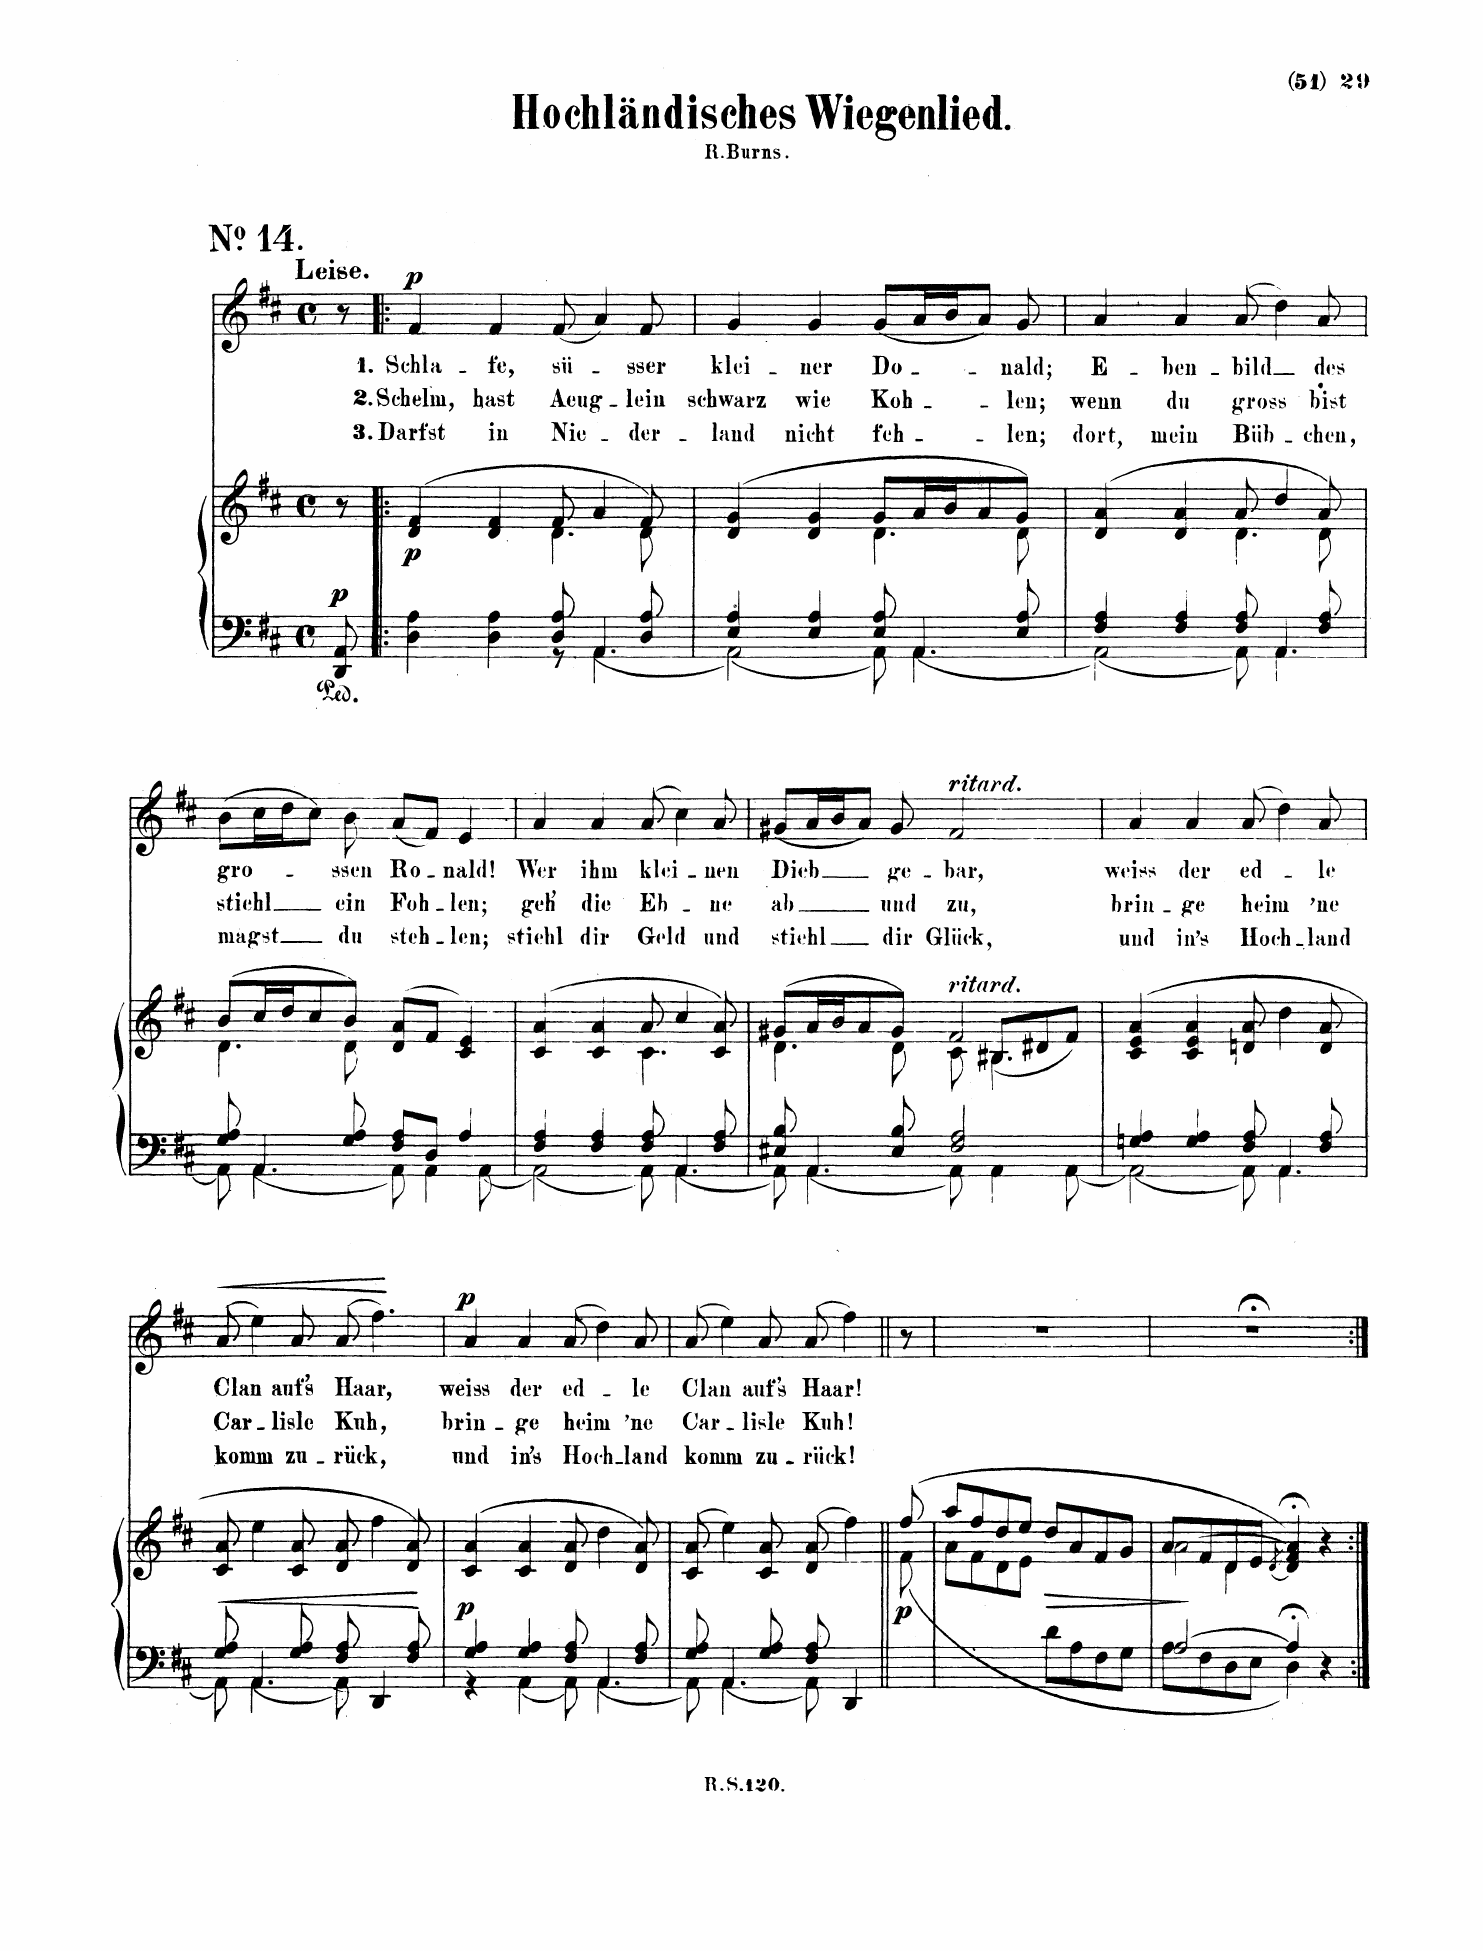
**kern	**kern	**dynam	**kern	**text	**text	**text	**dynam
*part2	*part2	*part2	*part1	*part1	*part1	*part1	*part1
*staff3	*staff2	*staff2/3	*staff1	*staff1	*staff1	*staff1	*staff1
*I"Piano	*	*	*I"Voice	*	*	*	*
*I'Pno	*	*	*	*	*	*	*
*clefF4	*clefG2	*	*clefG2	*	*	*	*
*k[f#c#]	*k[f#c#]	*	*k[f#c#]	*	*	*	*
*M4/4	*M4/4	*	*M4/4	*	*	*	*
*met(c)	*met(c)	*	*met(c)	*	*	*	*
=	=	=	=	=	=	=	=
!	!	!	!LO:TX:a:B:t=Leise	!	!	!	!
!	!	!LO:DY:a=2	!	!	!	!	!
8DD/ 8AA/	8r	p	8r	.	.	.	.
=1!|:	=1!|:	=1!|:	=1!|:	=1!|:	=1!|:	=1!|:	=1!|:
*^	*^	*	*	*	*	*	*
!	!	!	!	!LO:DY:b	!	!	!	!	!LO:DY:a
4D\ 4A\	2ryy	(4d/ 4f#/	2ryy	p	4f#/	1. Schla-	2. Schelm,	3. Darfst	p
4D\ 4A\	.	4d/ 4f#/	.	.	4f#/	-fe,	hast	in	.
8D/ 8A/	8r	8f#/	4.d\	.	(8f#/	sü-	Aeug-	Nie-	.
4AA/	[4.AA\	4a/	.	.	4a/)	.	.	.	.
8D/ 8A/	.	8f#/)	8d\	.	8f#/	-sser	-lein	-der-	.
=2	=2	=2	=2	=2	=2	=2	=2	=2	=2
4E/ 4A/	2AA\_	(4d/ 4g/	2ryy	.	4g/	klei-	schwarz	-land	.
4E/ 4A/	.	4d/ 4g/	.	.	4g/	-ner	wie	nicht	.
8E/ 8A/	8AA\]	8g/L	4.d\	.	(8g/L	Do-	Koh-	feh-	.
4AA/	[4.AA\	16a/L	.	.	16a/L	.	.	.	.
.	.	16b/J	.	.	16b/J	.	.	.	.
.	.	8a/	.	.	8a/J)	.	.	.	.
8E/ 8A/	.	8g/J)	8d\	.	8g/	-nald;	-len;	-len;	.
=3	=3	=3	=3	=3	=3	=3	=3	=3	=3
4F#/ 4A/	2AA\_	(4d/ 4a/	2ryy	.	4a/	E-	wenn	dort,	.
4F#/ 4A/	.	4d/ 4a/	.	.	4a/	-ben-	du	mein	.
8F#/ 8A/	8AA\]	8a/	4.d\	.	(8a/	-bild	gross	Büb-	.
4AA/	[4.AA\	4dd/	.	.	4dd\)	.	.	.	.
8F#/ 8A/	.	8a/)	8d\	.	8a/	des	bist	-chen,	.
=4	=4	=4	=4	=4	=4	=4	=4	=4	=4
8G/ 8A/	8AA\]	(8b/L	4.d\	.	(8b\L	gro-	stiehl	magst	.
4AA/	[4.AA\	16cc#/L	.	.	16cc#\L	.	.	.	.
.	.	16dd/J	.	.	16dd\J	.	.	.	.
.	.	8cc#/	.	.	8cc#\J)	.	.	.	.
8G/ 8A/	.	8b/J)	8d\	.	8b\	-ssen	ein	du	.
8F#/ 8A/L	8AA\]	(>8d/ 8a/L	2ryy	.	(8a/L	Ro-	Foh-	steh-	.
8D/J	4AA\	8f#/J	.	.	8f#/J)	.	.	.	.
4A/	.	4c#/ 4e/)	.	.	4e/	-nald!	-len;	-len;	.
.	[8AA\	.	.	.	.	.	.	.	.
=5	=5	=5	=5	=5	=5	=5	=5	=5	=5
4F#/ 4A/	2AA\_	(4c#/ 4a/	2ryy	.	4a/	Wer	geh’	stiehl	.
4F#/ 4A/	.	4c#/ 4a/	.	.	4a/	ihm	die	dir	.
8F#/ 8A/	8AA\]	8a/	4.c#\	.	(8a/	klei-	Eb-	Geld	.
4AA/	[4.AA\	4cc#/	.	.	4cc#\)	.	.	.	.
8F#/ 8A/	.	8c#/ 8a/)	8ryy	.	8a/	-nen	-ne	und	.
=6	=6	=6	=6	=6	=6	=6	=6	=6	=6
*	*	*	*^	*	*	*	*	*	*
8E#X/ 8B/	8AA\]	(8g#X/L	4.d\	8ryy	.	(8g#X/L	-Dieb	-ab	stiehl	.
*	*	*	*v	*v	*	*	*	*	*	*
4AA/	[4.AA\	16a/L	.	.	16a/L	.	.	.	.
.	.	16b/J	.	.	16b/J	.	.	.	.
.	.	8a/	.	.	8a/J)	.	.	.	.
8E#/ 8B/	.	8g#/J)	8d\	.	8g#/	ge-	und	dir	.
!	!	!	!	!	!LO:TX:a:i:t=ritard.	!	!	!	!
!	!	!LO:TX:a:i:t=ritard.	!	!	!	!	!	!	!
2F#/ 2A/	8AA\]	2f#/	8c#\	.	2f#/	-bar,	zu,	Glück,	.
*	*	*	*^	*	*	*	*	*	*
.	4AA\	.	(8B#X/L	4.B#\	.	.	.	.	.	.
.	.	.	8d#X/	.	.	.	.	.	.	.
.	[8AA\	.	8f#/J)	.	.	.	.	.	.	.
*	*	*v	*v	*v	*	*	*	*	*	*
=7	=7	=7	=7	=7	=7	=7	=7	=7
4Gn/ 4A/	2AA\_	(4c#/ 4e/ 4a/	.	4a/	weiss	brin-	und	.
4G/ 4A/	.	4c#/ 4e/ 4a/	.	4a/	der	-ge	in’s	.
8F#/ 8A/	8AA\]	8dn/ 8a/	.	(8a/	ed-	heim	Hoch-	.
4AA/	[4.AA\	4dd\	.	4dd\)	.	.	.	.
8F#/ 8A/	.	8d/ 8a/	.	8a/	-le	’ne	-land	.
=8	=8	=8	=8	=8	=8	=8	=8	=8
!	!	!	!LO:HP:b	!	!	!	!	!LO:HP:b
8G/ 8A/	8AA\]	8c#/ 8a/	<	(8a/	Clan	Car-	komm	<
4AA/	[4.AA\	4ee\	.	4ee\)	.	.	.	.
8G/ 8A/	.	8c#/ 8a/	.	8a/	auf’s	-lisle	zu-	.
8F#/ 8A/	8AA\]	8d/ 8a/	.	(8a/	Haar,	Kuh,	-rück,	.
4DD/	4.ryy	4ff#\	.	4.ff#\)	.	.	.	[
8F#/ 8A/	.	8d/ 8a/)	[	.	.	.	.	.
=9	=9	=9	=9	=9	=9	=9	=9	=9
!	!	!	!LO:DY:b	!	!	!	!	!LO:DY:a
4G/ 4A/	4r	(4c#/ 4a/	p	4a/	weiss	brin-	und	p
4G/ 4A/	[4AA\	4c#/ 4a/	.	4a/	der	-ge	in’s	.
8F#/ 8A/	8AA\]	8d/ 8a/	.	(8a/	ed-	heim	Hoch-	.
4AA/	[4.AA\	4dd\	.	4dd\)	.	.	.	.
8F#/ 8A/	.	8d/ 8a/)	.	8a/	-le	’ne	-land	.
=10	=10	=10	=10	=10	=10	=10	=10	=10
8G/ 8A/	8AA\]	(8c#/ 8a/	.	(8a/	Clan	Car-	komm	.
4AA/	[4.AA\	4ee\)	.	4ee\)	.	.	.	.
8G/ 8A/	.	8c#/ 8a/	.	8a/	auf’s	-lisle	zu-	.
8F#/ 8A/	8AA\]	(8d/ 8a/	.	(8a/	Haar!	Kuh!	-rück!	.
4DD/	4ryy	4ff#\)	.	4ff#\)	.	.	.	.
=10X1||	=10X1||	=10X1||	=10X1||	=10X1||	=10X1||	=10X1||	=10X1||	=10X1||
*	*	*^	*	*	*	*	*	*
!	!	!	!	!LO:DY:a=2	!	!	!	!	!
*v	*v	*	*	*	*	*	*	*	*
8ryy	(8ff#/	(<8f#\	p	8r	.	.	.	.
=11	=11	=11	=11	=11	=11	=11	=11	=11
2ryy	8aa/L	8a\L	.	1r	.	.	.	.
.	8ff#/	8f#\	.	.	.	.	.	.
.	8dd/	8d\	.	.	.	.	.	.
.	8ee/J	8e\J	.	.	.	.	.	.
!	!	!	!LO:HP:b	!	!	!	!	!
8d\L	8dd/L	2ryy	>	.	.	.	.	.
8A\	8a/	.	.	.	.	.	.	.
8F#\	8f#/	.	.	.	.	.	.	.
8G\J	8g/J	.	.	.	.	.	.	.
=12	=12	=12	=12	=12	=12	=12	=12	=12
*^	*	*^	*	*	*	*	*	*
[2A/	8A\L	8a/L	[>2a\	4ryy	.	1r;<	.	.	.	.
.	8F#\	8f#/	.	.	]	.	.	.	.	.
.	8D\	8d/	.	4d\	.	.	.	.	.	.
.	8E\J	8e/J	.	.	.	.	.	.	.	.
.	.	(8qd/	.	.	.	.	.	.	.	.
4A;</])	4D\	4d/;< 4f#/;<))	4a/]	2ryy	.	.	.	.	.	.
4r	4ryy	4r	4ryy	.	.	.	.	.	.	.
*v	*v	*	*	*	*	*	*	*	*	*
*	*v	*v	*v	*	*	*	*	*	*
=:|!	=:|!	=:|!	=:|!	=:|!	=:|!	=:|!	=:|!
*-	*-	*-	*-	*-	*-	*-	*-
